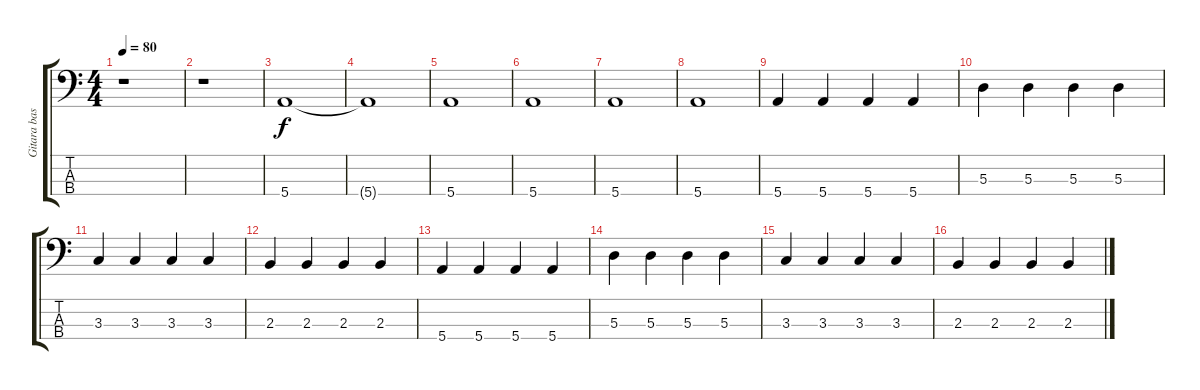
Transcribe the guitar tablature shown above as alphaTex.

\track ("Gitara basowa" "Gitara bas") {instrument electricbassfinger}
\staff {score tabs}
\tuning (G2 D2 A1 E1) {hide}
\ts (4 4)
\tempo 80
\clef f4
\ks c
r.1{dy f instrument electricbassfinger} |
r.1 |
5.4.1 |
5.4{t}.1 |
5.4.1 |
5.4.1 |
5.4.1 |
5.4.1 |
5.4.4 5.4.4 5.4.4 5.4.4 |
5.3.4 5.3.4 5.3.4 5.3.4 |
3.3.4 3.3.4 3.3.4 3.3.4 |
2.3.4 2.3.4 2.3.4 2.3.4 |
5.4.4 5.4.4 5.4.4 5.4.4 |
5.3.4 5.3.4 5.3.4 5.3.4 |
3.3.4 3.3.4 3.3.4 3.3.4 |
2.3.4 2.3.4 2.3.4 2.3.4
